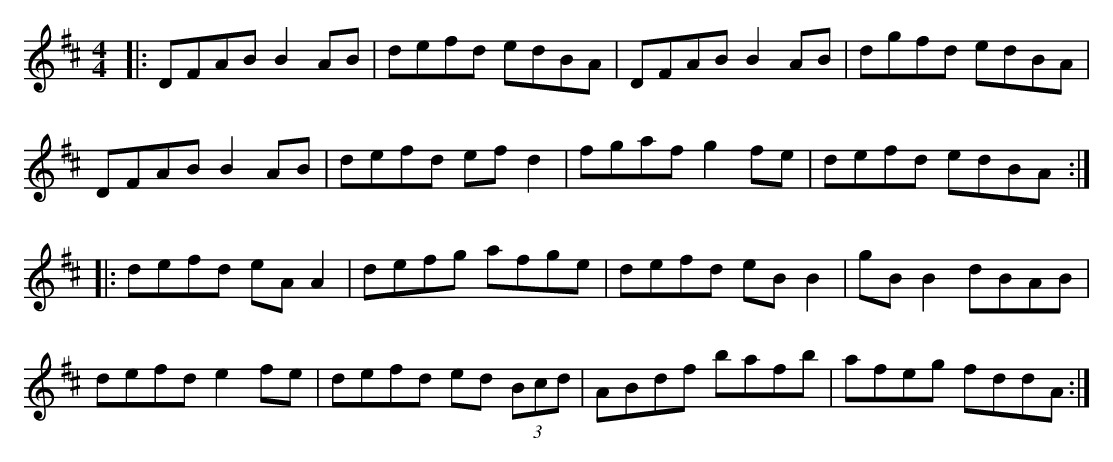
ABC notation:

X:1
M:4/4
K:D
|:DFAB B2 AB|defd edBA|DFAB B2 AB|dgfd edBA|
DFAB B2 AB|defd ef d2|fgaf g2 fe|defd edBA:|
|:defd eA A2|defg afge|defd eB B2|gB B2 dBAB|
defd e2 fe|defd ed (3Bcd|ABdf bafb|afeg fddA:|
